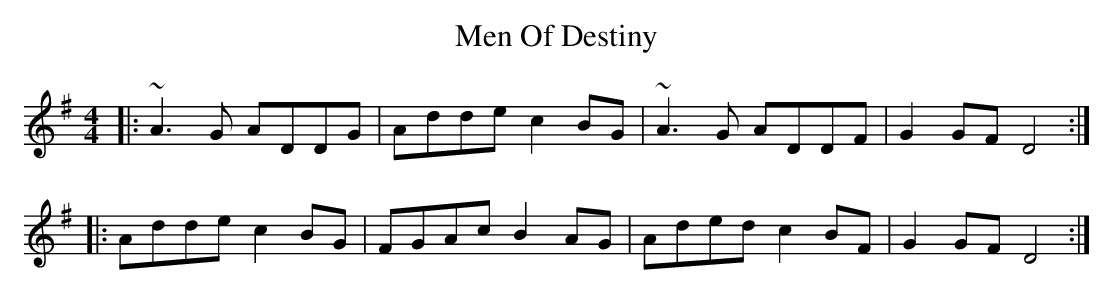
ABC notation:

X:1
T: Men Of Destiny
M: 4/4
L: 1/8
K: Dmix
|:~A3 G ADDG|Adde c2BG|~A3 G ADDF|G2GF D4:|
|:Adde c2BG|FGAc B2AG|Aded c2BF|G2GF D4:|
